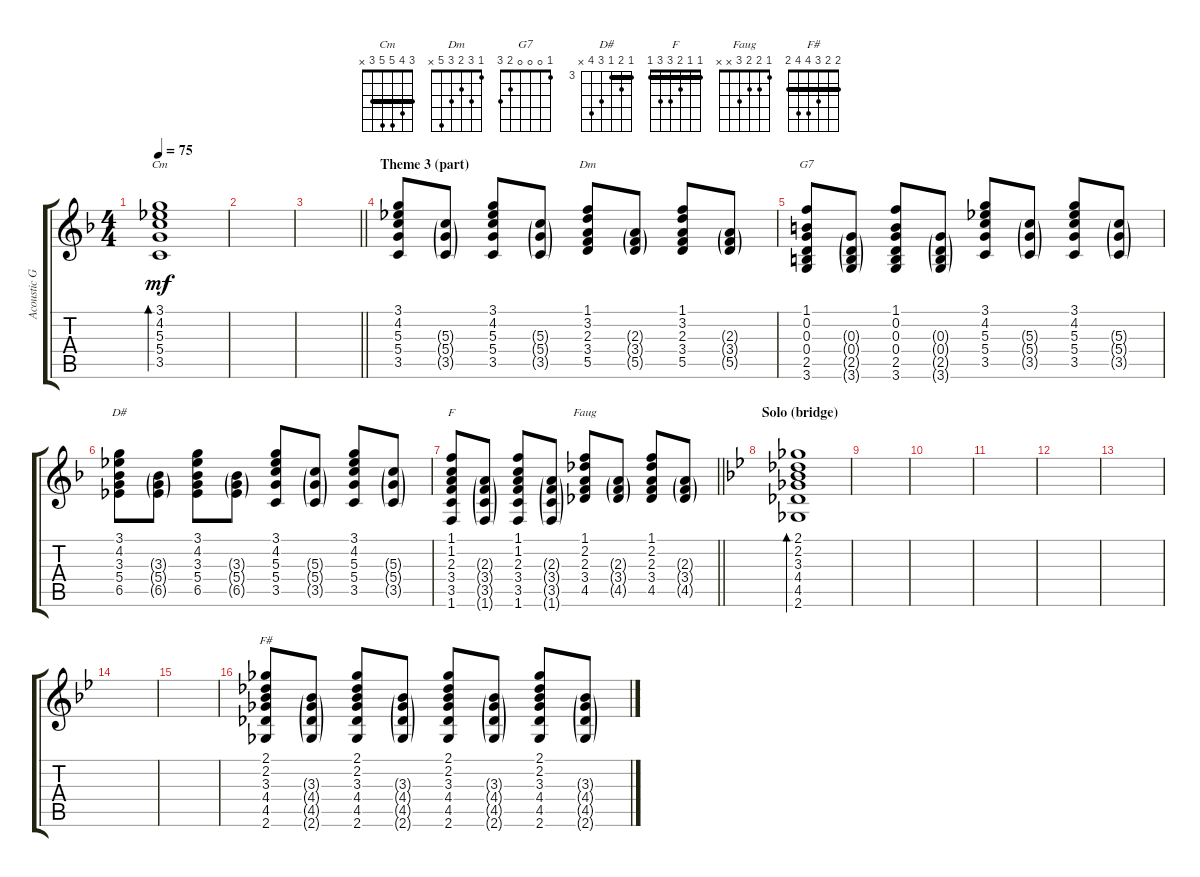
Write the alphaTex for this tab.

\track ("Acoustic Guitar" "Acoustic G") {instrument acousticguitarsteel}
\staff {score tabs}
\tuning (E4 B3 G3 D3 A2 E2) {hide}
\chord ("Cm" 3 4 5 5 3 x) {barre 3}
\chord ("Dm" 1 3 2 3 5 x)
\chord ("G7" 1 0 0 0 2 3)
\chord ("D#" 3 4 3 5 6 x) {firstfret 3 barre 3}
\chord ("F" 1 1 2 3 3 1) {barre 1}
\chord ("Faug" 1 2 2 3 x x)
\chord ("F#" 2 2 3 4 4 2) {barre 2}
\ts (4 4)
\tempo 75
\clef g2
\ks f
(3.1 4.2 5.3 5.4 3.5).1{bd 120 ch "Cm" dy mf} |
|
\barLineRight lightlight
|
\section ("" "Theme 3 (part)")
(3.1 4.2 5.3 5.4 3.5).8 (5.3{g} 5.4{g} 3.5{g}).8 (3.1 4.2 5.3 5.4 3.5).8 (5.3{g} 5.4{g} 3.5{g}).8 (1.1 3.2 2.3 3.4 5.5).8{ch "Dm"} (2.3{g} 3.4{g} 5.5{g}).8 (1.1 3.2 2.3 3.4 5.5).8 (2.3{g} 3.4{g} 5.5{g}).8 |
(1.1 0.2 0.3 0.4 2.5 3.6).8{ch "G7"} (0.3{g} 0.4{g} 2.5{g} 3.6{g}).8 (1.1 0.2 0.3 0.4 2.5 3.6).8 (0.3{g} 0.4{g} 2.5{g} 3.6{g}).8 (3.1 4.2 5.3 5.4 3.5).8 (5.3{g} 5.4{g} 3.5{g}).8 (3.1 4.2 5.3 5.4 3.5).8 (5.3{g} 5.4{g} 3.5{g}).8 |
(3.1 4.2 3.3 5.4 6.5).8{ch "D#"} (3.3{g} 5.4{g} 6.5{g}).8 (3.1 4.2 3.3 5.4 6.5).8 (3.3{g} 5.4{g} 6.5{g}).8 (3.1 4.2 5.3 5.4 3.5).8 (5.3{g} 5.4{g} 3.5{g}).8 (3.1 4.2 5.3 5.4 3.5).8 (5.3{g} 5.4{g} 3.5{g}).8 |
\barLineRight lightlight
(1.1 1.2 2.3 3.4 3.5 1.6).8{ch "F"} (2.3{g} 3.4{g} 3.5{g} 1.6{g}).8 (1.1 1.2 2.3 3.4 3.5 1.6).8 (2.3{g} 3.4{g} 3.5{g} 1.6{g}).8 (1.1 2.2 2.3 3.4 4.5).8{ch "Faug"} (2.3{g} 3.4{g} 4.5{g}).8 (1.1 2.2 2.3 3.4 4.5).8 (2.3{g} 3.4{g} 4.5{g}).8 |
\section ("" "Solo (bridge)")
\ks bb
(2.1 2.2 3.3 4.4 4.5 2.6).1{bd 120} |
|
|
|
|
|
|
|
(2.1 2.2 3.3 4.4 4.5 2.6).8{ch "F#"} (3.3{g} 4.4{g} 4.5{g} 2.6{g}).8 (2.1 2.2 3.3 4.4 4.5 2.6).8 (3.3{g} 4.4{g} 4.5{g} 2.6{g}).8 (2.1 2.2 3.3 4.4 4.5 2.6).8 (3.3{g} 4.4{g} 4.5{g} 2.6{g}).8 (2.1 2.2 3.3 4.4 4.5 2.6).8 (3.3{g} 4.4{g} 4.5{g} 2.6{g}).8
